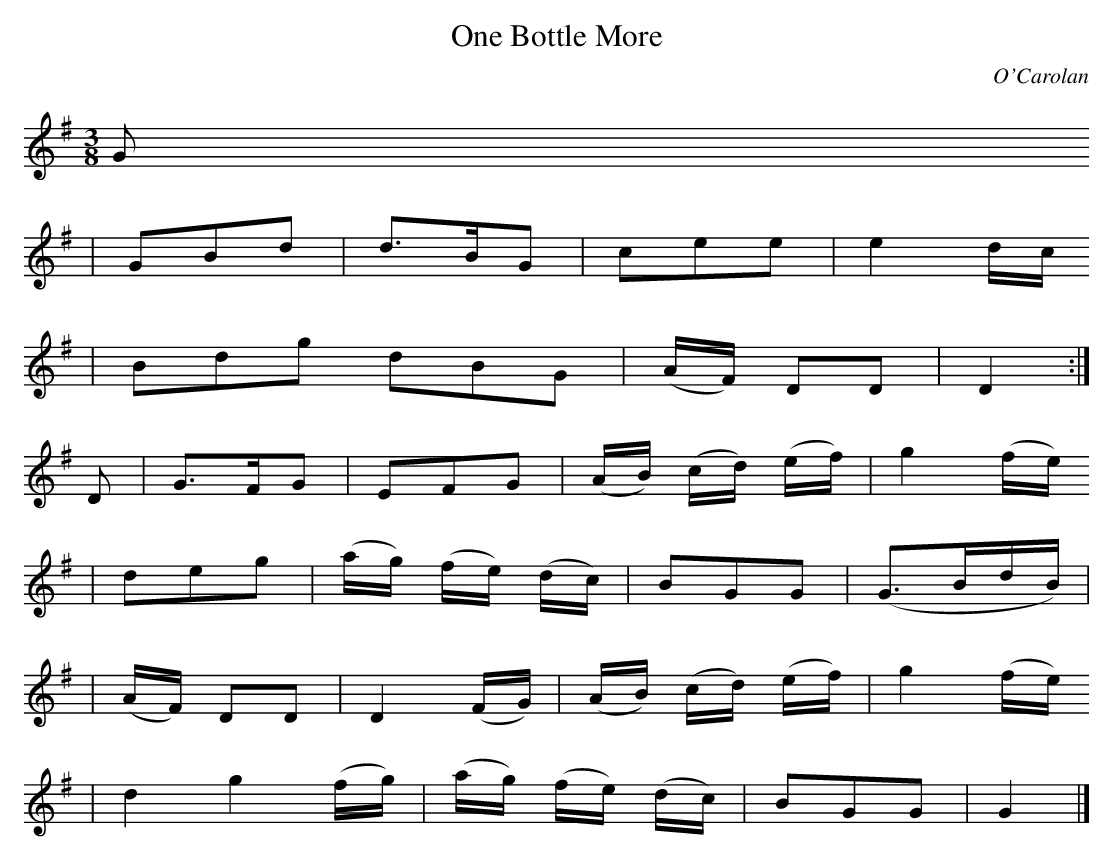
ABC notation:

X:1
T: One Bottle More
C: O'Carolan
M: 3/8
L: 1/8
K: G
G
| GBd | d>BG | cee | e2d/c/
| Bdg dBG | (A/F/) DD | D2 :|
D
| G>FG | EFG | (A/B/) (c/d/) (e/f/) | g2 (f/e/)
| deg | (a/g/) (f/e/) (d/c/) | BGG | (G>Bd/B/) |
| (A/F/) DD | D2 (F/G/) | (A/B/) (c/d/) (e/f/) | g2 (f/e/)
| d2g2 (f/g/) | (a/g/) (f/e/) (d/c/) | BGG | G2 |]
